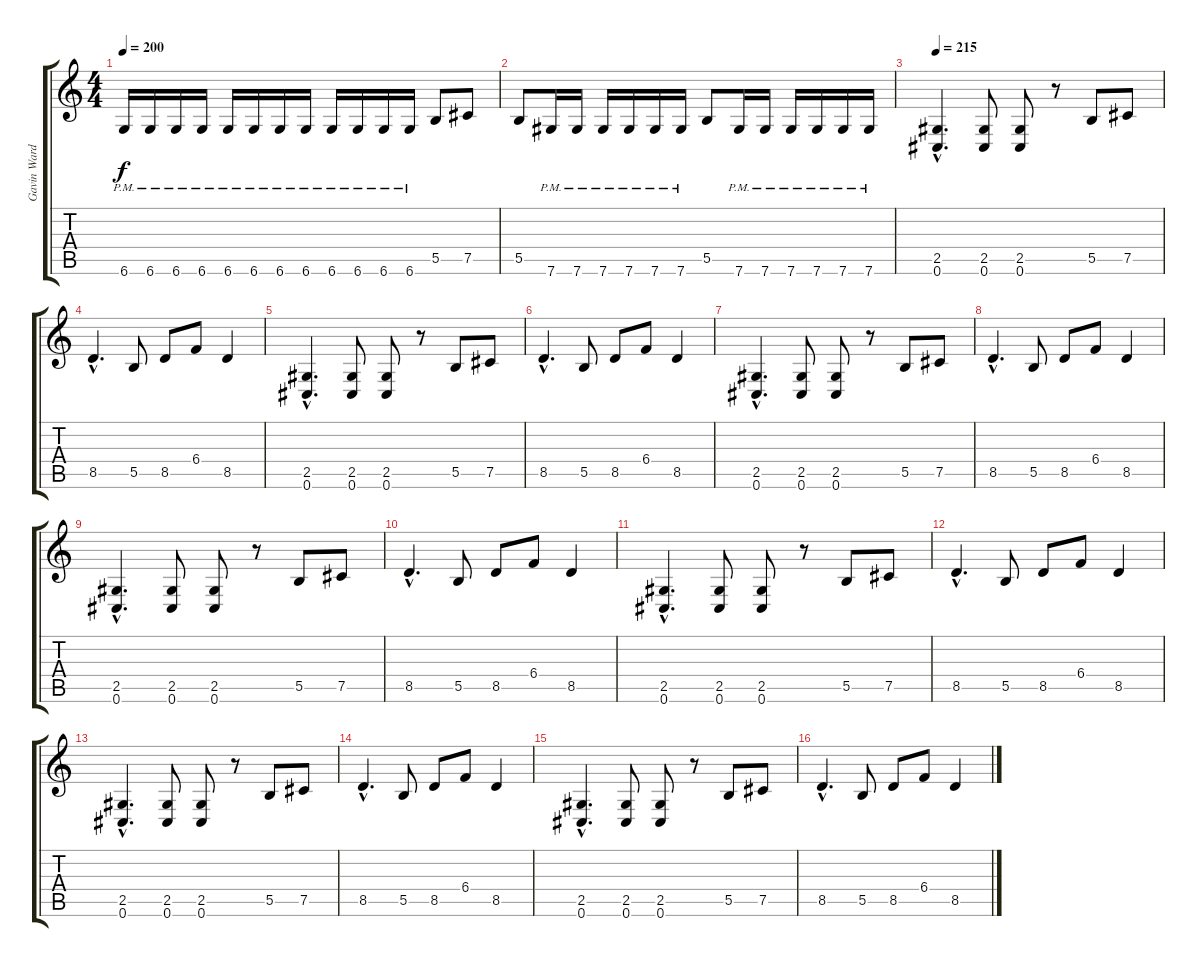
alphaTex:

\track ("Gavin Ward" "Gavin Ward") {instrument distortionguitar}
\staff {score tabs}
\tuning (Db4 Ab3 E3 B2 Gb2 Db2) {hide}
\ts (4 4)
\tempo 200
\clef g2
\ks c
6.6{pm}.16{dy f} 6.6{pm}.16 6.6{pm}.16 6.6{pm}.16 6.6{pm}.16 6.6{pm}.16 6.6{pm}.16 6.6{pm}.16 6.6{pm}.16 6.6{pm}.16 6.6{pm}.16 6.6{pm}.16 5.5.8 7.5.8 |
5.5.8 7.6{pm}.16 7.6{pm}.16 7.6{pm}.16 7.6{pm}.16 7.6{pm}.16 7.6{pm}.16 5.5.8 7.6{pm}.16 7.6{pm}.16 7.6{pm}.16 7.6{pm}.16 7.6{pm}.16 7.6{pm}.16 |
\tempo 215
(2.5{hac} 0.6{hac}).4{d} (2.5 0.6).8 (2.5 0.6).8 r.8 5.5.8 7.5.8 |
8.5{hac}.4{d} 5.5.8 8.5.8 6.4.8 8.5.4 |
(2.5{hac} 0.6{hac}).4{d} (2.5 0.6).8 (2.5 0.6).8 r.8 5.5.8 7.5.8 |
8.5{hac}.4{d} 5.5.8 8.5.8 6.4.8 8.5.4 |
(2.5{hac} 0.6{hac}).4{d} (2.5 0.6).8 (2.5 0.6).8 r.8 5.5.8 7.5.8 |
8.5{hac}.4{d} 5.5.8 8.5.8 6.4.8 8.5.4 |
(2.5{hac} 0.6{hac}).4{d} (2.5 0.6).8 (2.5 0.6).8 r.8 5.5.8 7.5.8 |
8.5{hac}.4{d} 5.5.8 8.5.8 6.4.8 8.5.4 |
(2.5{hac} 0.6{hac}).4{d} (2.5 0.6).8 (2.5 0.6).8 r.8 5.5.8 7.5.8 |
8.5{hac}.4{d} 5.5.8 8.5.8 6.4.8 8.5.4 |
(2.5{hac} 0.6{hac}).4{d} (2.5 0.6).8 (2.5 0.6).8 r.8 5.5.8 7.5.8 |
8.5{hac}.4{d} 5.5.8 8.5.8 6.4.8 8.5.4 |
(2.5{hac} 0.6{hac}).4{d} (2.5 0.6).8 (2.5 0.6).8 r.8 5.5.8 7.5.8 |
8.5{hac}.4{d} 5.5.8 8.5.8 6.4.8 8.5.4
